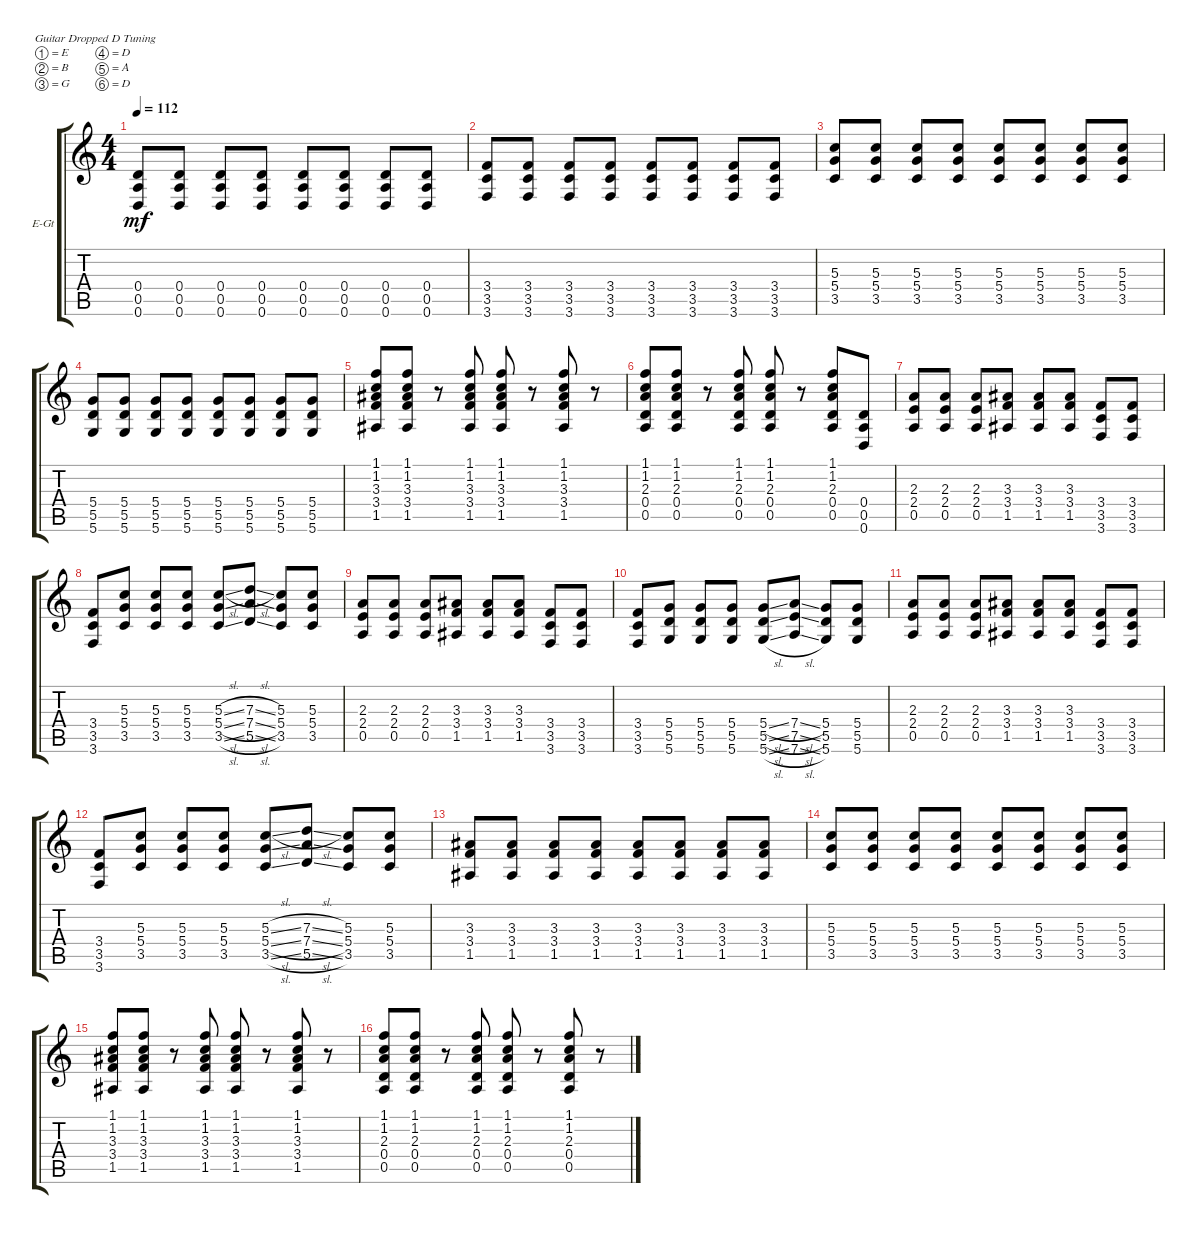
\defaultSystemsLayout 4
\bracketExtendMode groupsimilarinstruments
\firstSystemTrackNameOrientation horizontal
\otherSystemsTrackNameOrientation horizontal
\track ("Electric Guitar" "E-Gt") {instrument distortionguitar}
\staff {score tabs}
\tuning (E4 B3 G3 D3 A2 D2)
\ts (4 4)
\tempo 112
\clef g2
\ks c
(0.6 0.5 0.4).8{dy mf} (0.6 0.5 0.4).8 (0.6 0.5 0.4).8 (0.6 0.5 0.4).8 (0.6 0.5 0.4).8 (0.6 0.5 0.4).8 (0.6 0.5 0.4).8 (0.6 0.5 0.4).8 |
(3.6 3.5 3.4).8 (3.4 3.5 3.6).8 (3.4 3.5 3.6).8 (3.4 3.5 3.6).8 (3.4 3.5 3.6).8 (3.4 3.5 3.6).8 (3.4 3.5 3.6).8 (3.4 3.5 3.6).8 |
(3.5 5.4 5.3).8 (3.5 5.4 5.3).8 (3.5 5.4 5.3).8 (3.5 5.4 5.3).8 (3.5 5.4 5.3).8 (3.5 5.4 5.3).8 (3.5 5.4 5.3).8 (3.5 5.4 5.3).8 |
(5.6 5.5 5.4).8 (5.6 5.5 5.4).8 (5.6 5.5 5.4).8 (5.6 5.5 5.4).8 (5.6 5.5 5.4).8 (5.6 5.5 5.4).8 (5.6 5.5 5.4).8 (5.6 5.5 5.4).8 |
(1.5 3.4 3.3 1.1 1.2).8 (1.5 3.4 3.3 1.1 1.2).8 r.8 (1.5 3.4 3.3 1.2 1.1).8 (3.4 1.5 3.3 1.1 1.2).8 r.8 (1.5 3.4 3.3 1.2 1.1).8 r.8 |
(0.5 0.4 2.3 1.1 1.2).8 (0.5 0.4 2.3 1.1 1.2).8 r.8 (0.5 0.4 2.3 1.2 1.1).8 (0.4 0.5 2.3 1.1 1.2).8 r.8 (0.5 0.4 2.3 1.2 1.1).8 (0.6 0.5 0.4).8 |
(0.5 2.4 2.3).8 (0.5 2.4 2.3).8 (0.5 2.4 2.3).8 (1.5 3.4 3.3).8 (1.5 3.4 3.3).8 (1.5 3.4 3.3).8 (3.5 3.4 3.6).8 (3.6 3.5 3.4).8 |
(3.6 3.5 3.4).8 (3.5 5.4 5.3).8 (3.5 5.4 5.3).8 (3.5 5.4 5.3).8 (3.5{sl} 5.4{sl} 5.3{sl}).8 (7.3{sl} 7.4{sl} 5.5{sl}).8 (3.5 5.4 5.3).8 (3.5 5.4 5.3).8 |
(0.5 2.4 2.3).8 (0.5 2.4 2.3).8 (0.5 2.4 2.3).8 (1.5 3.4 3.3).8 (1.5 3.4 3.3).8 (1.5 3.4 3.3).8 (3.5 3.4 3.6).8 (3.6 3.5 3.4).8 |
(3.6 3.5 3.4).8 (5.6 5.5 5.4).8 (5.6 5.5 5.4).8 (5.4 5.6 5.5).8 (5.4{sl} 5.5{sl} 5.6{sl}).8 (7.6{sl} 7.5{sl} 7.4{sl}).8 (5.4 5.5 5.6).8 (5.6 5.5 5.4).8 |
(0.5 2.4 2.3).8 (0.5 2.4 2.3).8 (0.5 2.4 2.3).8 (1.5 3.4 3.3).8 (1.5 3.4 3.3).8 (1.5 3.4 3.3).8 (3.5 3.4 3.6).8 (3.6 3.5 3.4).8 |
(3.6 3.5 3.4).8 (3.5 5.4 5.3).8 (3.5 5.4 5.3).8 (3.5 5.4 5.3).8 (3.5{sl} 5.4{sl} 5.3{sl}).8 (7.3{sl} 7.4{sl} 5.5{sl}).8 (3.5 5.4 5.3).8 (3.5 5.4 5.3).8 |
(1.5 3.4 3.3).8 (1.5 3.4 3.3).8 (1.5 3.4 3.3).8 (1.5 3.4 3.3).8 (1.5 3.4 3.3).8 (1.5 3.4 3.3).8 (1.5 3.4 3.3).8 (1.5 3.4 3.3).8 |
(3.5 5.4 5.3).8 (5.4 3.5 5.3).8 (5.4 3.5 5.3).8 (5.4 3.5 5.3).8 (5.4 3.5 5.3).8 (5.4 3.5 5.3).8 (5.4 3.5 5.3).8 (5.4 3.5 5.3).8 |
(1.5 3.4 3.3 1.1 1.2).8 (1.5 3.4 3.3 1.1 1.2).8 r.8 (1.5 3.4 3.3 1.2 1.1).8 (3.4 1.5 3.3 1.1 1.2).8 r.8 (1.5 3.4 3.3 1.2 1.1).8 r.8 |
(0.5 0.4 2.3 1.1 1.2).8 (0.5 0.4 2.3 1.1 1.2).8 r.8 (0.5 0.4 2.3 1.2 1.1).8 (0.4 0.5 2.3 1.1 1.2).8 r.8 (0.5 0.4 2.3 1.2 1.1).8 r.8
